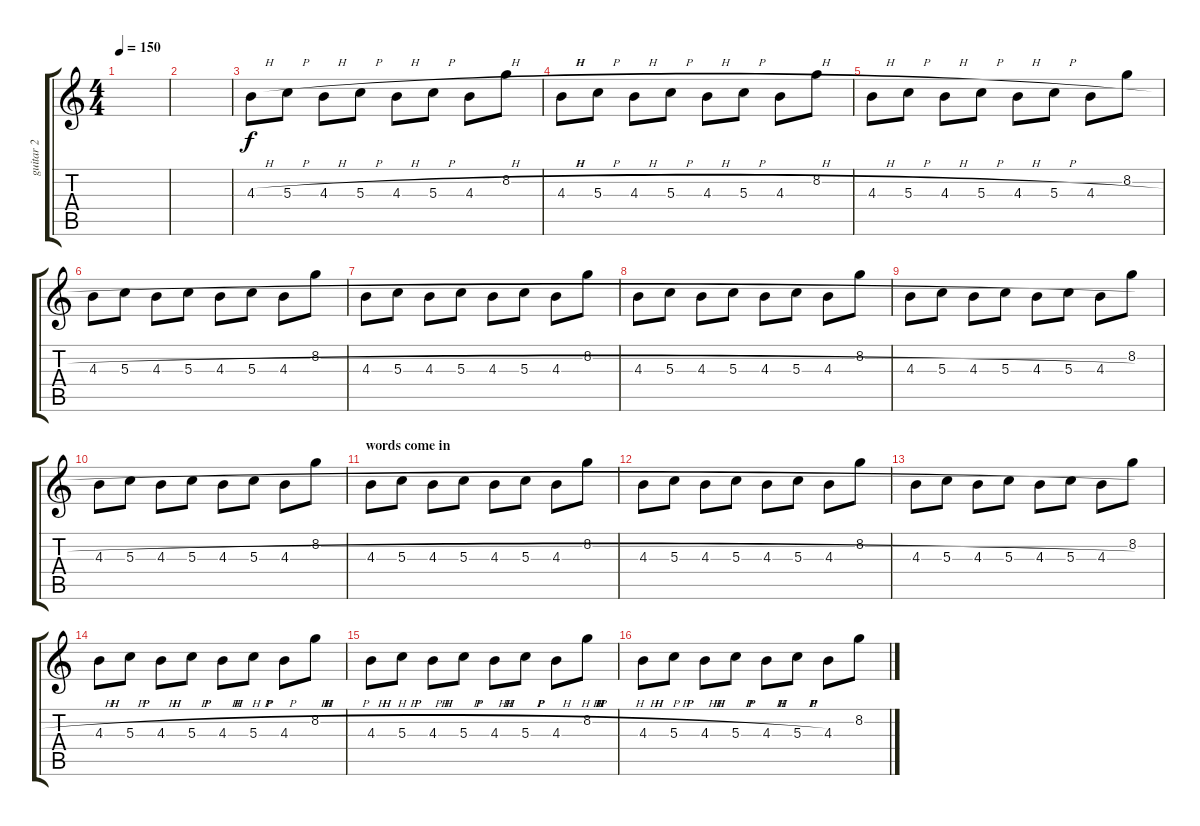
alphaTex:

\track ("guitar 2" "guitar 2") {instrument overdrivenguitar}
\staff {score tabs}
\tuning (E4 B3 G3 D3 A2 D2) {hide}
\ts (4 4)
\tempo 150
\clef g2
\ks c
|
|
4.3{h}.8 5.3{h}.8 4.3{h}.8 5.3{h}.8 4.3{h}.8 5.3{h}.8 4.3{h}.8 8.2.8 |
4.3{h}.8 5.3{h}.8 4.3{h}.8 5.3{h}.8 4.3{h}.8 5.3{h}.8 4.3{h}.8 8.2.8 |
4.3{h}.8 5.3{h}.8 4.3{h}.8 5.3{h}.8 4.3{h}.8 5.3{h}.8 4.3{h}.8 8.2.8 |
4.3{h}.8 5.3{h}.8 4.3{h}.8 5.3{h}.8 4.3{h}.8 5.3{h}.8 4.3{h}.8 8.2.8 |
4.3{h}.8 5.3{h}.8 4.3{h}.8 5.3{h}.8 4.3{h}.8 5.3{h}.8 4.3{h}.8 8.2.8 |
4.3{h}.8 5.3{h}.8 4.3{h}.8 5.3{h}.8 4.3{h}.8 5.3{h}.8 4.3{h}.8 8.2.8 |
4.3{h}.8 5.3{h}.8 4.3{h}.8 5.3{h}.8 4.3{h}.8 5.3{h}.8 4.3{h}.8 8.2.8 |
4.3{h}.8 5.3{h}.8 4.3{h}.8 5.3{h}.8 4.3{h}.8 5.3{h}.8 4.3{h}.8 8.2.8 |
\section ("" "words come in")
4.3{h}.8 5.3{h}.8 4.3{h}.8 5.3{h}.8 4.3{h}.8 5.3{h}.8 4.3{h}.8 8.2.8 |
4.3{h}.8 5.3{h}.8 4.3{h}.8 5.3{h}.8 4.3{h}.8 5.3{h}.8 4.3{h}.8 8.2.8 |
4.3{h}.8 5.3{h}.8 4.3{h}.8 5.3{h}.8 4.3{h}.8 5.3{h}.8 4.3{h}.8 8.2.8 |
4.3{h}.8 5.3{h}.8 4.3{h}.8 5.3{h}.8 4.3{h}.8 5.3{h}.8 4.3{h}.8 8.2.8 |
4.3{h}.8 5.3{h}.8 4.3{h}.8 5.3{h}.8 4.3{h}.8 5.3{h}.8 4.3{h}.8 8.2.8 |
4.3{h}.8 5.3{h}.8 4.3{h}.8 5.3{h}.8 4.3{h}.8 5.3{h}.8 4.3{h}.8 8.2.8
